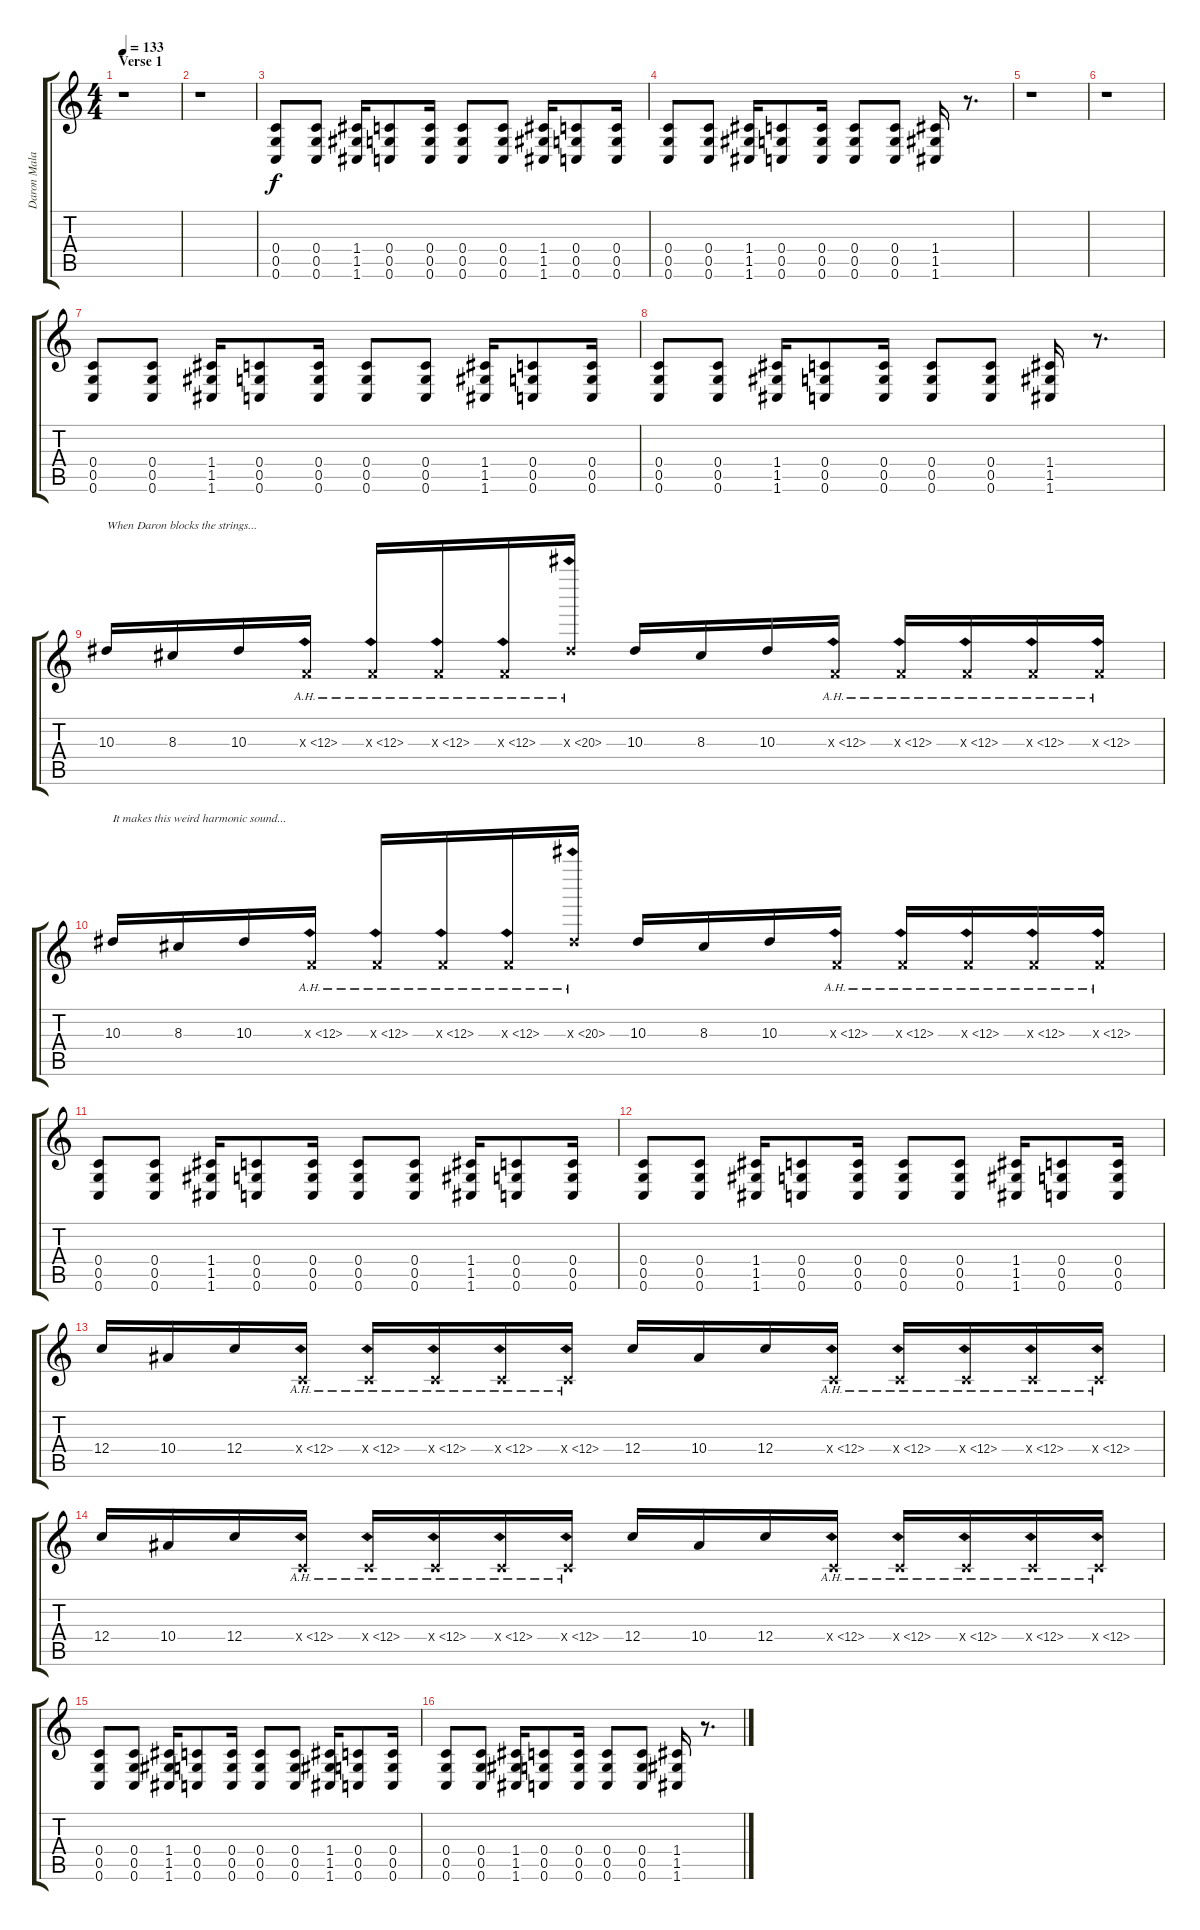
\track ("Daron Malakian" "Daron Mala") {instrument overdrivenguitar}
\staff {score tabs}
\tuning (D4 A3 F3 C3 G2 C2) {hide}
\ts (4 4)
\section ("" "Verse 1")
\tempo 133
\clef g2
\ks c
r.1{dy f} |
r.1 |
(0.4 0.5 0.6).8 (0.4 0.5 0.6).8 (1.4 1.5 1.6).16 (0.4 0.5 0.6).8 (0.4 0.5 0.6).16 (0.4 0.5 0.6).8 (0.4 0.5 0.6).8 (1.4 1.5 1.6).16 (0.4 0.5 0.6).8 (0.4 0.5 0.6).16 |
(0.4 0.5 0.6).8 (0.4 0.5 0.6).8 (1.4 1.5 1.6).16 (0.4 0.5 0.6).8 (0.4 0.5 0.6).16 (0.4 0.5 0.6).8 (0.4 0.5 0.6).8 (1.4 1.5 1.6).16 r.8{d} |
r.1 |
r.1 |
(0.4 0.5 0.6).8 (0.4 0.5 0.6).8 (1.4 1.5 1.6).16 (0.4 0.5 0.6).8 (0.4 0.5 0.6).16 (0.4 0.5 0.6).8 (0.4 0.5 0.6).8 (1.4 1.5 1.6).16 (0.4 0.5 0.6).8 (0.4 0.5 0.6).16 |
(0.4 0.5 0.6).8 (0.4 0.5 0.6).8 (1.4 1.5 1.6).16 (0.4 0.5 0.6).8 (0.4 0.5 0.6).16 (0.4 0.5 0.6).8 (0.4 0.5 0.6).8 (1.4 1.5 1.6).16 r.8{d} |
10.3.16{txt "When Daron blocks the strings..."} 8.3.16 10.3.16 0.3{ah 12 x}.16 0.3{ah 12 x}.16 0.3{ah 12 x}.16 0.3{ah 12 x}.16 10.3{ah 10 x}.16 10.3.16 8.3.16 10.3.16 0.3{ah 12 x}.16 0.3{ah 12 x}.16 0.3{ah 12 x}.16 0.3{ah 12 x}.16 0.3{ah 12 x}.16 |
10.3.16{txt "It makes this weird harmonic sound..."} 8.3.16 10.3.16 0.3{ah 12 x}.16 0.3{ah 12 x}.16 0.3{ah 12 x}.16 0.3{ah 12 x}.16 10.3{ah 10 x}.16 10.3.16 8.3.16 10.3.16 0.3{ah 12 x}.16 0.3{ah 12 x}.16 0.3{ah 12 x}.16 0.3{ah 12 x}.16 0.3{ah 12 x}.16 |
(0.4 0.5 0.6).8 (0.4 0.5 0.6).8 (1.4 1.5 1.6).16 (0.4 0.5 0.6).8 (0.4 0.5 0.6).16 (0.4 0.5 0.6).8 (0.4 0.5 0.6).8 (1.4 1.5 1.6).16 (0.4 0.5 0.6).8 (0.4 0.5 0.6).16 |
(0.4 0.5 0.6).8 (0.4 0.5 0.6).8 (1.4 1.5 1.6).16 (0.4 0.5 0.6).8 (0.4 0.5 0.6).16 (0.4 0.5 0.6).8 (0.4 0.5 0.6).8 (1.4 1.5 1.6).16 (0.4 0.5 0.6).8 (0.4 0.5 0.6).16 |
12.4.16 10.4.16 12.4.16 0.4{ah 12 x}.16 0.4{ah 12 x}.16 0.4{ah 12 x}.16 0.4{ah 12 x}.16 0.4{ah 12 x}.16 12.4.16 10.4.16 12.4.16 0.4{ah 12 x}.16 0.4{ah 12 x}.16 0.4{ah 12 x}.16 0.4{ah 12 x}.16 0.4{ah 12 x}.16 |
12.4.16 10.4.16 12.4.16 0.4{ah 12 x}.16 0.4{ah 12 x}.16 0.4{ah 12 x}.16 0.4{ah 12 x}.16 0.4{ah 12 x}.16 12.4.16 10.4.16 12.4.16 0.4{ah 12 x}.16 0.4{ah 12 x}.16 0.4{ah 12 x}.16 0.4{ah 12 x}.16 0.4{ah 12 x}.16 |
(0.4 0.5 0.6).8 (0.4 0.5 0.6).8 (1.4 1.5 1.6).16 (0.4 0.5 0.6).8 (0.4 0.5 0.6).16 (0.4 0.5 0.6).8 (0.4 0.5 0.6).8 (1.4 1.5 1.6).16 (0.4 0.5 0.6).8 (0.4 0.5 0.6).16 |
(0.4 0.5 0.6).8 (0.4 0.5 0.6).8 (1.4 1.5 1.6).16 (0.4 0.5 0.6).8 (0.4 0.5 0.6).16 (0.4 0.5 0.6).8 (0.4 0.5 0.6).8 (1.4 1.5 1.6).16 r.8{d}
